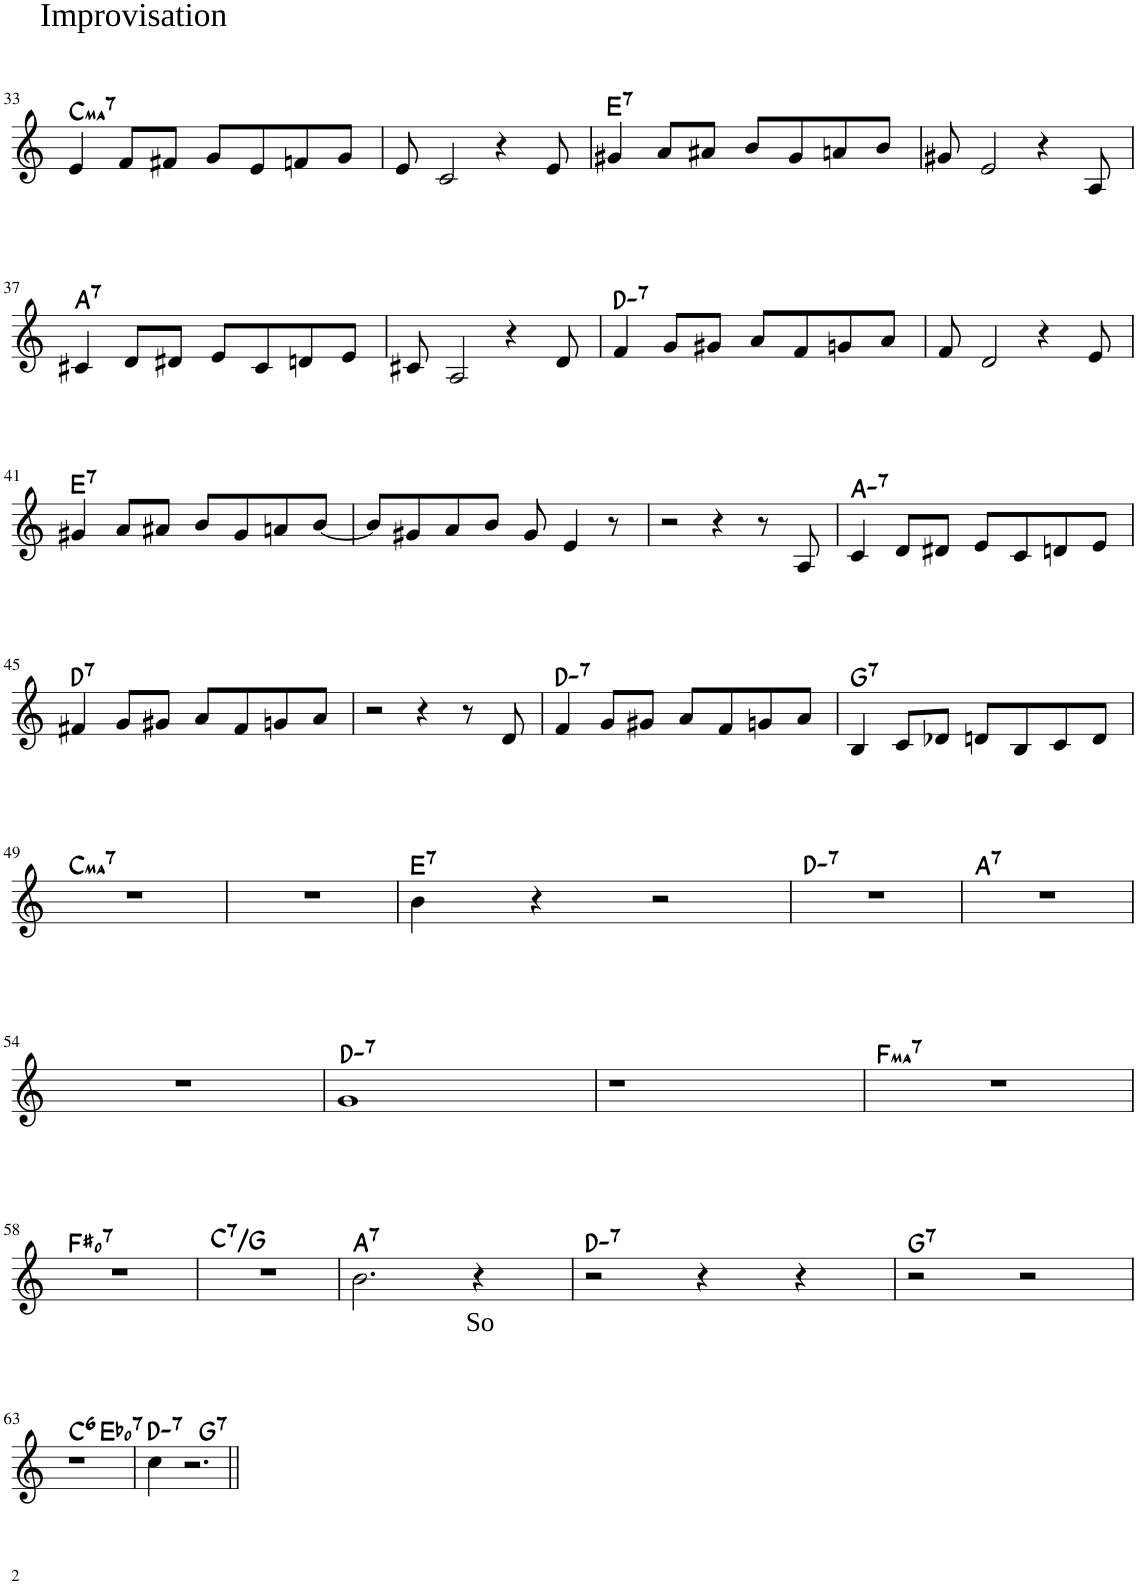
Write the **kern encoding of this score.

**kern	**text	**harte
*part1	*part1	*part1
*staff1	*staff1	*
*I"Piano	*	*
*I'Pno	*	*
!!LO:PB:g=z
*clefG2	*	*
*k[]	*	*
*M4/4	*	*
=33	=33	=33
!	!	!LO:H:kt=ma7
4e/	.	C:maj7
8f/L	.	.
8f#X/J	.	.
8g/L	.	.
8e/	.	.
8fn/	.	.
8g/J	.	.
=34	=34	=34
8e/	.	.
2c/	.	.
4r	.	.
8e/	.	.
=35	=35	=35
!	!	!LO:H:kt=7
4g#X/	.	E:7
8a/L	.	.
8a#X/J	.	.
8b/L	.	.
8g#/	.	.
8an/	.	.
8b/J	.	.
=36	=36	=36
8g#X/	.	.
2e/	.	.
4r	.	.
8A/	.	.
!!LO:LB:g=z
=37	=37	=37
!	!	!LO:H:kt=7
4c#X/	.	A:7
8d/L	.	.
8d#X/J	.	.
8e/L	.	.
8c#/	.	.
8dn/	.	.
8e/J	.	.
=38	=38	=38
8c#X/	.	.
2A/	.	.
4r	.	.
8d/	.	.
=39	=39	=39
!	!	!LO:H:kt=7
4f/	.	D:min7
8g/L	.	.
8g#X/J	.	.
8a/L	.	.
8f/	.	.
8gn/	.	.
8a/J	.	.
=40	=40	=40
8f/	.	.
2d/	.	.
4r	.	.
8e/	.	.
!!LO:LB:g=z
=41	=41	=41
!	!	!LO:H:kt=7
4g#X/	.	E:7
8a/L	.	.
8a#X/J	.	.
8b/L	.	.
8g#/	.	.
8an/	.	.
[8b/J	.	.
=42	=42	=42
8b/L]	.	.
8g#X/	.	.
8a/	.	.
8b/J	.	.
8g#/	.	.
4e/	.	.
8r	.	.
=43	=43	=43
2r	.	.
4r	.	.
8r	.	.
8A/	.	.
=44	=44	=44
!	!	!LO:H:kt=7
4c/	.	A:min7
8d/L	.	.
8d#X/J	.	.
8e/L	.	.
8c/	.	.
8dn/	.	.
8e/J	.	.
!!LO:LB:g=z
=45	=45	=45
!	!	!LO:H:kt=7
4f#X/	.	D:7
8g/L	.	.
8g#X/J	.	.
8a/L	.	.
8f#/	.	.
8gn/	.	.
8a/J	.	.
=46	=46	=46
2r	.	.
4r	.	.
8r	.	.
8d/	.	.
=47	=47	=47
!	!	!LO:H:kt=7
4f/	.	D:min7
8g/L	.	.
8g#X/J	.	.
8a/L	.	.
8f/	.	.
8gn/	.	.
8a/J	.	.
=48	=48	=48
!	!	!LO:H:kt=7
4B/	.	G:7
8c/L	.	.
8d-X/J	.	.
8dn/L	.	.
8B/	.	.
8c/	.	.
8d/J	.	.
!!LO:LB:g=z
=49	=49	=49
!	!	!LO:H:kt=ma7
1r	.	C:maj7
=50	=50	=50
1r	.	.
=51	=51	=51
!	!	!LO:H:kt=7
4b\	.	E:7
4r	.	.
2r	.	.
=52	=52	=52
!	!	!LO:H:kt=7
1r	.	D:min7
=53	=53	=53
!	!	!LO:H:kt=7
1r	.	A:7
!!LO:LB:g=z
=54	=54	=54
1r	.	.
=55	=55	=55
!	!	!LO:H:kt=7
1g	.	D:min7
=56	=56	=56
1r	.	.
=57	=57	=57
!	!	!LO:H:kt=ma7
1r	.	F:maj7
!!LO:LB:g=z
=58	=58	=58
!	!	!LO:H:kt=7
1r	.	F#:dim7
=59	=59	=59
!	!	!LO:H:kt=7
1r	.	C:7/5
=60	=60	=60
!	!	!LO:H:kt=7
2.b\	.	A:7
!	!LO:LY:b	!
4r	So	.
=61	=61	=61
!	!	!LO:H:kt=7
2r	.	D:min7
4r	.	.
4r	.	.
=62	=62	=62
!	!	!LO:H:kt=7
2r	.	G:7
2r	.	.
!!LO:LB:g=z
=63	=63	=63
!	!	!LO:H:kt=6
*^	*	*
1r	2ryy	.	C:maj6
!	!	!	!LO:H:kt=7
.	2ryy	.	Eb:dim7
=64	=64	=64	=64
!	!	!	!LO:H:kt=7
4cc\	2ryy	.	D:min7
2.r	.	.	.
!	!	!	!LO:H:kt=7
.	2ryy	.	G:7
*v	*v	*	*
=||	=||	=||
*-	*-	*-
